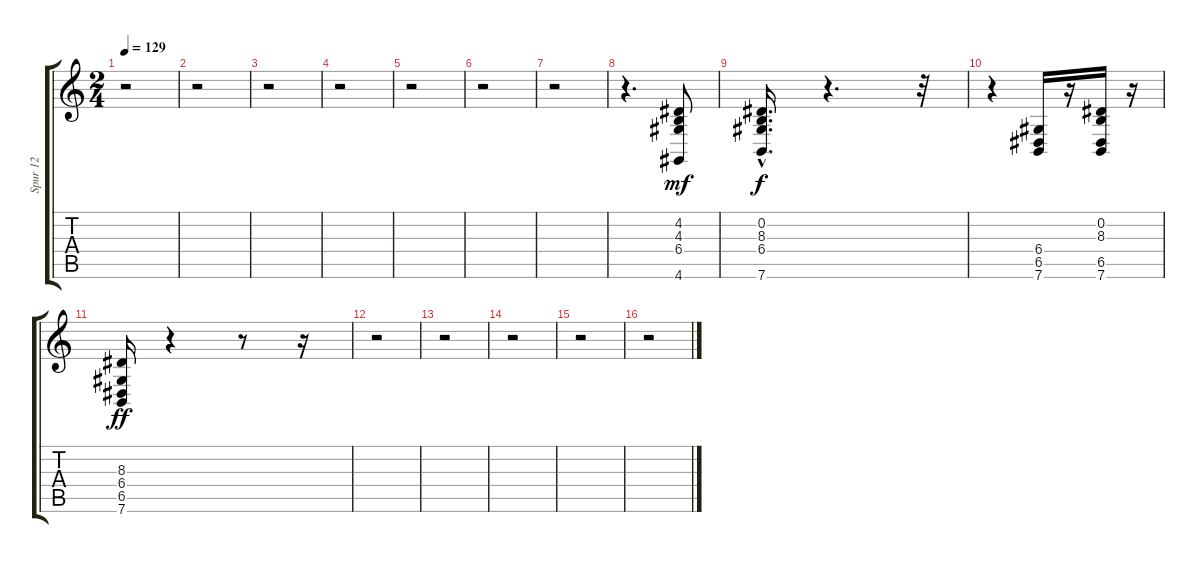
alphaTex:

\track ("Spur 12" "Spur 12") {instrument telephonering}
\staff {score tabs}
\tuning (E4 B3 G3 D3 A2 E2) {hide}
\ts (2 4)
\tempo 129
\clef g2
\ks c
r.2{dy mf} |
r.2 |
r.2 |
r.2 |
r.2 |
r.2 |
r.2 |
r.4{d} (4.2 4.3 6.4 4.6).8 |
(0.2 8.3 6.4 7.6{hac}).16{d dy f} r.4{d} r.32 |
r.4 (6.4 6.5 7.6).16 r.16 (0.2 8.3 6.5 7.6).16 r.16 |
(8.3 6.4 6.5 7.6).16{dy ff} r.4 r.8 r.16 |
r.2 |
r.2 |
r.2 |
r.2 |
r.2
